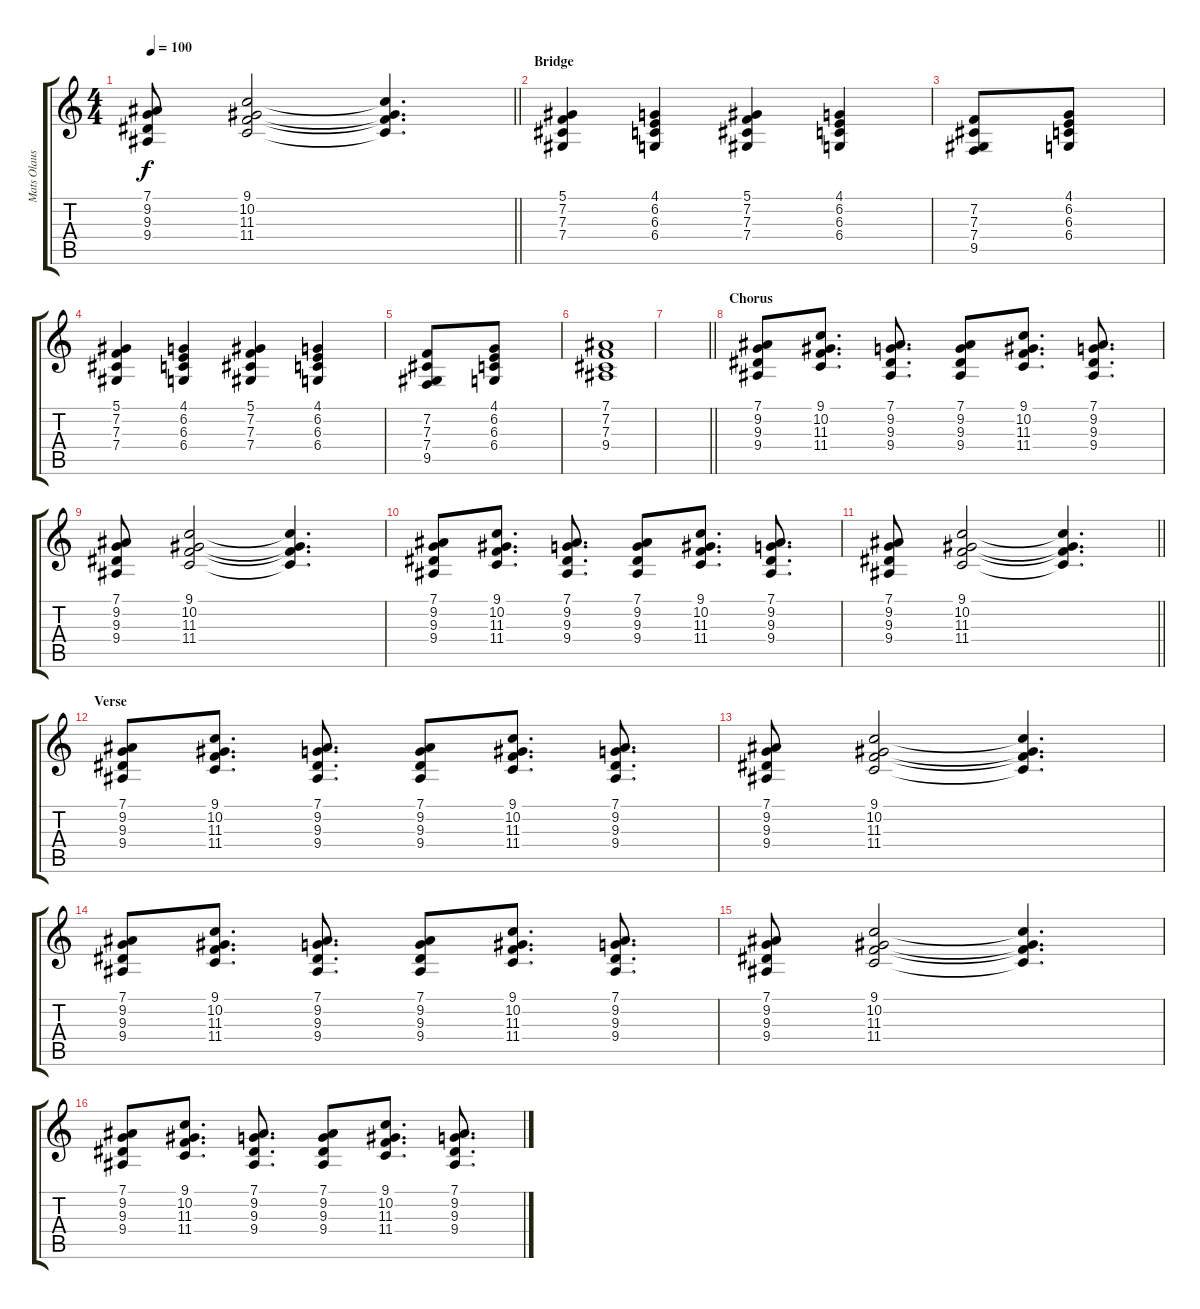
\track ("Mats Olausson" "Mats Olaus") {instrument choiraahs}
\staff {score tabs}
\tuning (Eb4 Bb3 Gb3 Db3 Ab2 Eb2) {hide}
\ts (4 4)
\tempo 100
\clef g2
\barLineRight lightlight
\ks c
(7.1 9.2 9.3 9.4).8{dy f} (9.1 10.2 11.3 11.4).2 (9.1{t} 10.2{t} 11.3{t} 11.4{t}).4{d} |
\section ("" "Bridge")
(5.1 7.2 7.3 7.4).4 (4.1 6.2 6.3 6.4).4 (5.1 7.2 7.3 7.4).4 (4.1 6.2 6.3 6.4).4 |
(7.2 7.3 7.4 9.5).8 (4.1 6.2 6.3 6.4).8 |
(5.1 7.2 7.3 7.4).4 (4.1 6.2 6.3 6.4).4 (5.1 7.2 7.3 7.4).4 (4.1 6.2 6.3 6.4).4 |
(7.2 7.3 7.4 9.5).8 (4.1 6.2 6.3 6.4).8 |
(7.1 7.2 7.3 9.4).1 |
\barLineRight lightlight
|
\section ("" "Chorus")
(7.1 9.2 9.3 9.4).8 (9.1 10.2 11.3 11.4).8{d} (7.1 9.2 9.3 9.4).8{d} (7.1 9.2 9.3 9.4).8 (9.1 10.2 11.3 11.4).8{d} (7.1 9.2 9.3 9.4).8{d} |
(7.1 9.2 9.3 9.4).8 (9.1 10.2 11.3 11.4).2 (9.1{t} 10.2{t} 11.3{t} 11.4{t}).4{d} |
(7.1 9.2 9.3 9.4).8 (9.1 10.2 11.3 11.4).8{d} (7.1 9.2 9.3 9.4).8{d} (7.1 9.2 9.3 9.4).8 (9.1 10.2 11.3 11.4).8{d} (7.1 9.2 9.3 9.4).8{d} |
\barLineRight lightlight
(7.1 9.2 9.3 9.4).8 (9.1 10.2 11.3 11.4).2 (9.1{t} 10.2{t} 11.3{t} 11.4{t}).4{d} |
\section ("" "Verse")
(7.1 9.2 9.3 9.4).8 (9.1 10.2 11.3 11.4).8{d} (7.1 9.2 9.3 9.4).8{d} (7.1 9.2 9.3 9.4).8 (9.1 10.2 11.3 11.4).8{d} (7.1 9.2 9.3 9.4).8{d} |
(7.1 9.2 9.3 9.4).8 (9.1 10.2 11.3 11.4).2 (9.1{t} 10.2{t} 11.3{t} 11.4{t}).4{d} |
(7.1 9.2 9.3 9.4).8 (9.1 10.2 11.3 11.4).8{d} (7.1 9.2 9.3 9.4).8{d} (7.1 9.2 9.3 9.4).8 (9.1 10.2 11.3 11.4).8{d} (7.1 9.2 9.3 9.4).8{d} |
(7.1 9.2 9.3 9.4).8 (9.1 10.2 11.3 11.4).2 (9.1{t} 10.2{t} 11.3{t} 11.4{t}).4{d} |
(7.1 9.2 9.3 9.4).8 (9.1 10.2 11.3 11.4).8{d} (7.1 9.2 9.3 9.4).8{d} (7.1 9.2 9.3 9.4).8 (9.1 10.2 11.3 11.4).8{d} (7.1 9.2 9.3 9.4).8{d}
